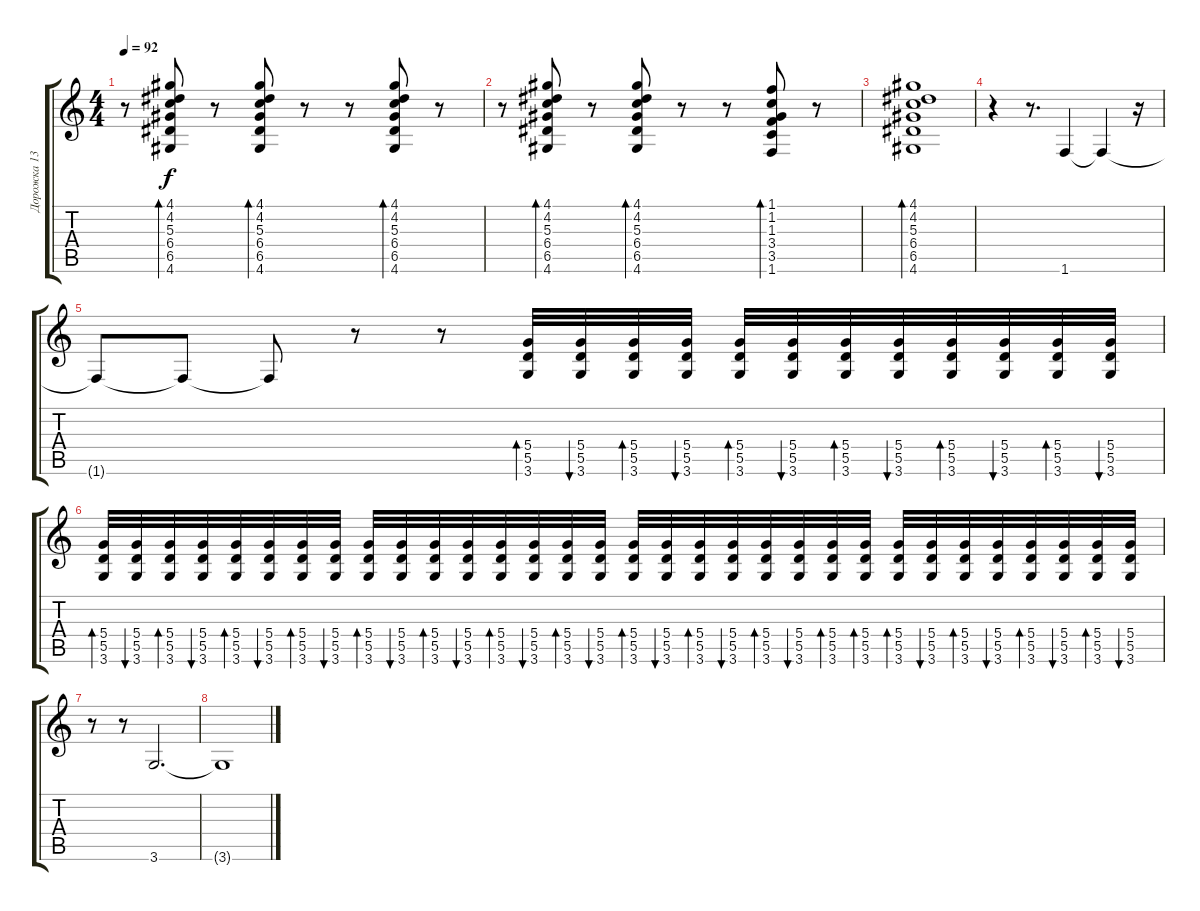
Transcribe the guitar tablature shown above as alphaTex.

\track ("Дорожка 13" "Дорожка 13") {instrument electricguitarclean}
\staff {score tabs}
\tuning (E4 B3 G3 D3 A2 E2) {hide}
\ts (4 4)
\tempo 92
\clef g2
\ks c
r.8{dy f} (4.1 4.2 5.3 6.4 6.5 4.6).8{bd 60} r.8 (4.1 4.2 5.3 6.4 6.5 4.6).8{bd 60} r.8 r.8 (4.1 4.2 5.3 6.4 6.5 4.6).8{bd 60} r.8 |
r.8 (4.1 4.2 5.3 6.4 6.5 4.6).8{bd 60} r.8 (4.1 4.2 5.3 6.4 6.5 4.6).8{bd 60} r.8 r.8 (1.1 1.2 1.3 3.4 3.5 1.6).8{bd 60} r.8 |
(4.1 4.2 5.3 6.4 6.5 4.6).1{bd 60} |
r.4 r.8{d} 1.6.4 1.6{t}.4 r.16 |
1.6{t}.8 1.6{t}.8 1.6{t}.8 r.8 r.8 (5.4 5.5 3.6).32{bd 30} (5.4 5.5 3.6).32{bu 30} (5.4 5.5 3.6).32{bd 30} (5.4 5.5 3.6).32{bu 30} (5.4 5.5 3.6).32{bd 30} (5.4 5.5 3.6).32{bu 30} (5.4 5.5 3.6).32{bd 30} (5.4 5.5 3.6).32{bu 30} (5.4 5.5 3.6).32{bd 30} (5.4 5.5 3.6).32{bu 30} (5.4 5.5 3.6).32{bd 30} (5.4 5.5 3.6).32{bu 30} |
(5.4 5.5 3.6).32{bd 30} (5.4 5.5 3.6).32{bu 30} (5.4 5.5 3.6).32{bd 30} (5.4 5.5 3.6).32{bu 30} (5.4 5.5 3.6).32{bd 30} (5.4 5.5 3.6).32{bu 30} (5.4 5.5 3.6).32{bd 30} (5.4 5.5 3.6).32{bu 30} (5.4 5.5 3.6).32{bd 30} (5.4 5.5 3.6).32{bu 30} (5.4 5.5 3.6).32{bd 30} (5.4 5.5 3.6).32{bu 30} (5.4 5.5 3.6).32{bd 30} (5.4 5.5 3.6).32{bu 30} (5.4 5.5 3.6).32{bd 30} (5.4 5.5 3.6).32{bu 30} (5.4 5.5 3.6).32{bd 30} (5.4 5.5 3.6).32{bu 30} (5.4 5.5 3.6).32{bd 30} (5.4 5.5 3.6).32{bu 30} (5.4 5.5 3.6).32{bd 30} (5.4 5.5 3.6).32{bu 30} (5.4 5.5 3.6).32{bd 30} (5.4 5.5 3.6).32{bd 60} (5.4 5.5 3.6).32{bd 30} (5.4 5.5 3.6).32{bu 30} (5.4 5.5 3.6).32{bd 30} (5.4 5.5 3.6).32{bu 30} (5.4 5.5 3.6).32{bd 30} (5.4 5.5 3.6).32{bu 30} (5.4 5.5 3.6).32{bd 30} (5.4 5.5 3.6).32{bu 30} |
r.8 r.8 3.6.2{d} |
3.6{t}.1
